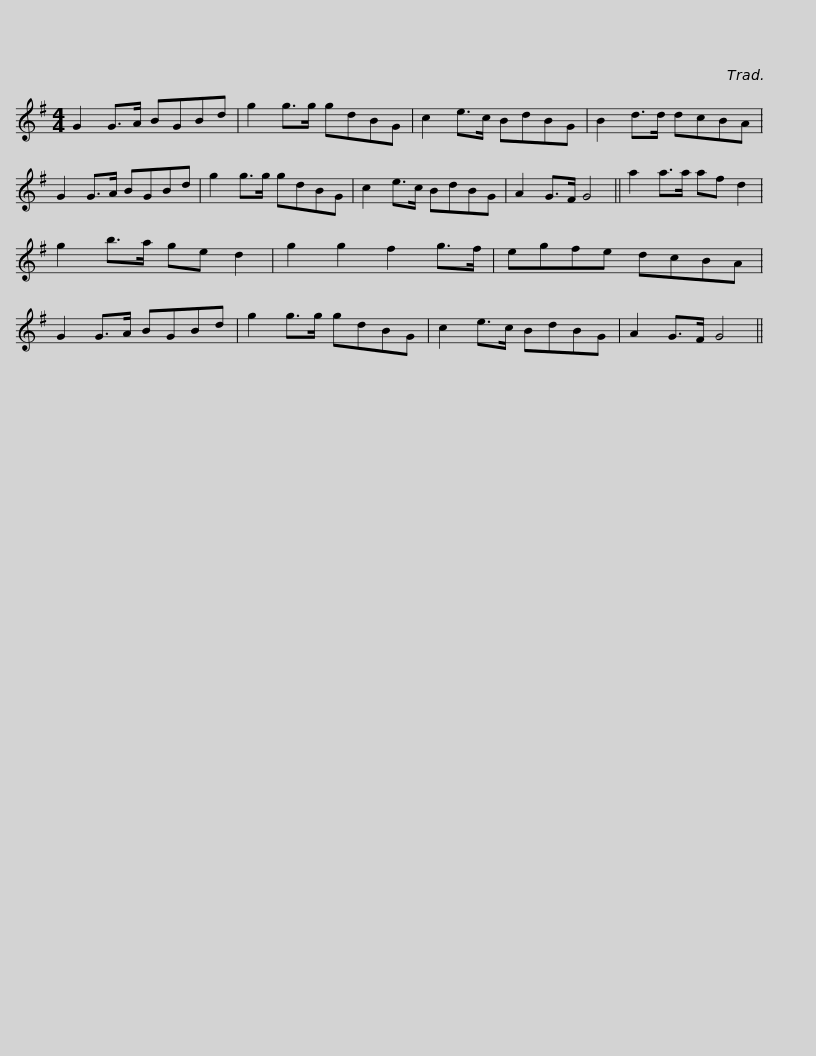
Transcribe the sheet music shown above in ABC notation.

X:1
L:1/8
M:4/4
I:linebreak $
K:G
V:1 treble
V:1
 G2 G>A BGBd | g2 g>g gdBG | c2 e>c BdBG | B2 d>d dcBA | G2 G>A BGBd | %5
 g2 g>g gdBG |$ c2 e>c BdBG | A2 G>F G4 || a2 a>a af d2 | g2 b>a ge d2 | %10
 g2 g2 f2 g>f | egfe dcBA |$ G2 G>A BGBd | g2 g>g gdBG | c2 e>c BdBG | %15
 A2 G>F G4 || %16
